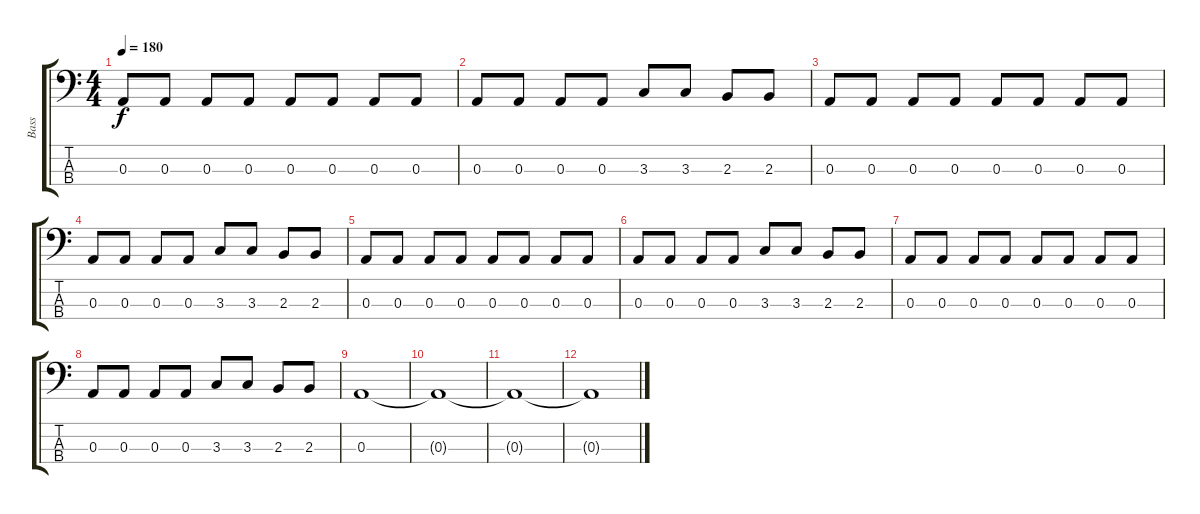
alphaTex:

\track ("Bass" "Bass") {instrument electricbasspick}
\staff {score tabs}
\tuning (G2 D2 A1 E1) {hide}
\ts (4 4)
\tempo 180
\clef f4
\ks c
0.3.8{dy f} 0.3.8 0.3.8 0.3.8 0.3.8 0.3.8 0.3.8 0.3.8 |
0.3.8 0.3.8 0.3.8 0.3.8 3.3.8 3.3.8 2.3.8 2.3.8 |
0.3.8 0.3.8 0.3.8 0.3.8 0.3.8 0.3.8 0.3.8 0.3.8 |
0.3.8 0.3.8 0.3.8 0.3.8 3.3.8 3.3.8 2.3.8 2.3.8 |
0.3.8 0.3.8 0.3.8 0.3.8 0.3.8 0.3.8 0.3.8 0.3.8 |
0.3.8 0.3.8 0.3.8 0.3.8 3.3.8 3.3.8 2.3.8 2.3.8 |
0.3.8 0.3.8 0.3.8 0.3.8 0.3.8 0.3.8 0.3.8 0.3.8 |
0.3.8 0.3.8 0.3.8 0.3.8 3.3.8 3.3.8 2.3.8 2.3.8 |
0.3.1 |
0.3{t}.1 |
0.3{t}.1 |
0.3{t}.1
